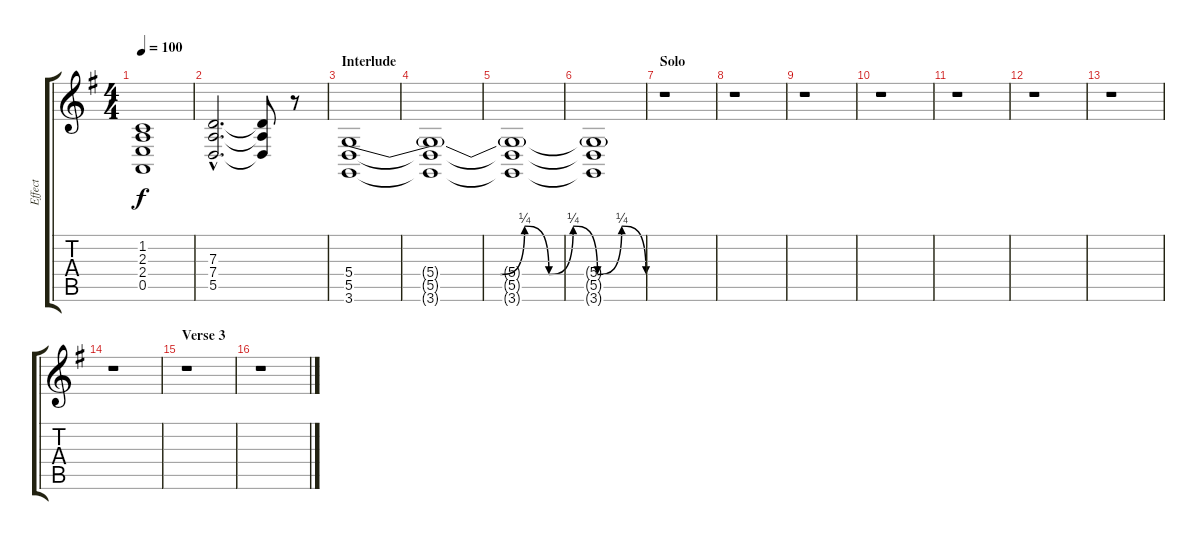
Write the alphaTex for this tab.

\track ("Effect" "Effect") {instrument frenchhorn}
\staff {score tabs}
\tuning (E4 B3 G3 D3 A2 E2) {hide}
\ts (4 4)
\tempo 100
\clef g2
\ks g
(1.2 2.3 2.4 0.5).1{dy f} |
(7.3{hac} 7.4{hac} 5.5{hac}).2{d} (7.3{t} 7.4{t} 5.5{t}).8 r.8{balance 4} |
\section ("" "Interlude")
(5.4{be (custom 0 0 30 0 35 1 40 0 45 1 50 0 55 1 60 0)} 5.5 3.6).1{volume 16 balance 12 instrument distortionguitar} |
(5.4{t} 5.5{t} 3.6{t}).1 |
(5.4{t} 5.5{t} 3.6{t}).1{volume 9} |
(5.4{t} 5.5{t} 3.6{t}).1 |
\section ("" "Solo")
r.1 |
r.1 |
r.1 |
r.1 |
r.1 |
r.1 |
r.1 |
r.1 |
\section ("" "Verse 3")
r.1 |
r.1
